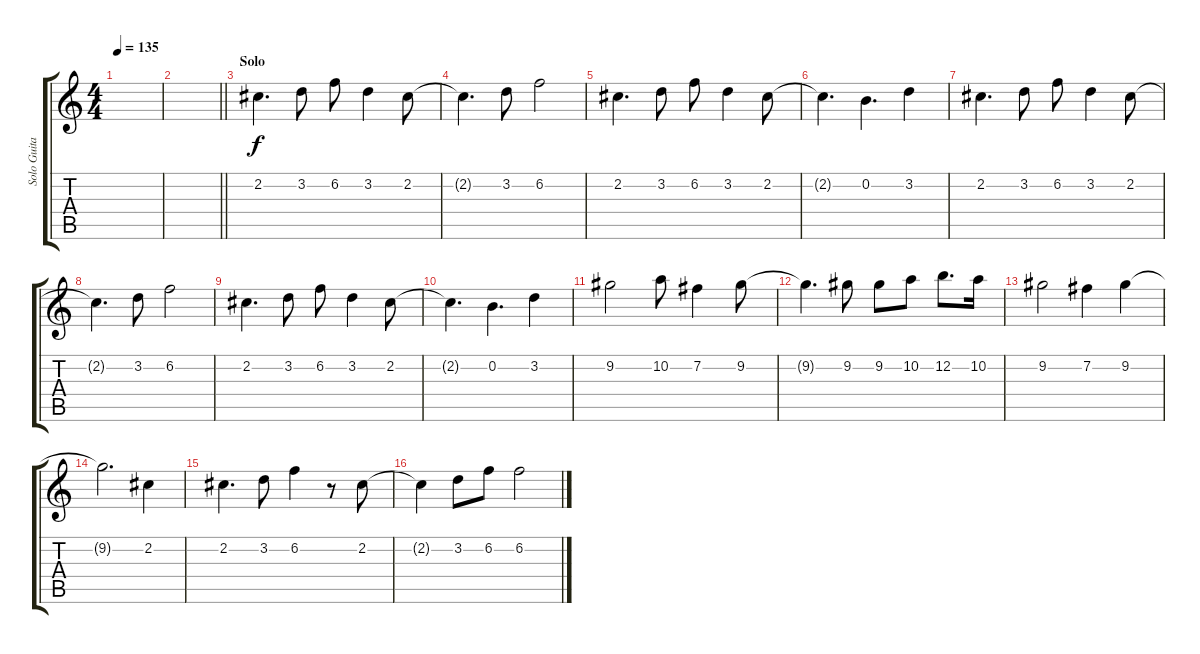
\track ("Solo Guitar" "Solo Guita") {instrument electricguitarclean}
\staff {score tabs}
\tuning (E4 B3 G3 D3 A2 E2) {hide}
\ts (4 4)
\tempo 135
\clef g2
\ks c
|
\barLineRight lightlight
|
\section ("" "Solo")
2.2.4{d} 3.2.8 6.2.8 3.2.4 2.2.8 |
2.2{t}.4{d} 3.2.8 6.2.2 |
2.2.4{d} 3.2.8 6.2.8 3.2.4 2.2.8 |
2.2{t}.4{d} 0.2.4{d} 3.2.4 |
2.2.4{d} 3.2.8 6.2.8 3.2.4 2.2.8 |
2.2{t}.4{d} 3.2.8 6.2.2 |
2.2.4{d} 3.2.8 6.2.8 3.2.4 2.2.8 |
2.2{t}.4{d} 0.2.4{d} 3.2.4 |
9.2.2 10.2.8 7.2.4 9.2.8 |
9.2{t}.4{d} 9.2.8 9.2.8 10.2.8 12.2.8{d} 10.2.16 |
9.2.2 7.2.4 9.2.4 |
9.2{t}.2{d} 2.2.4 |
2.2.4{d} 3.2.8 6.2.4 r.8 2.2.8 |
2.2{t}.4 3.2.8 6.2.8 6.2.2
